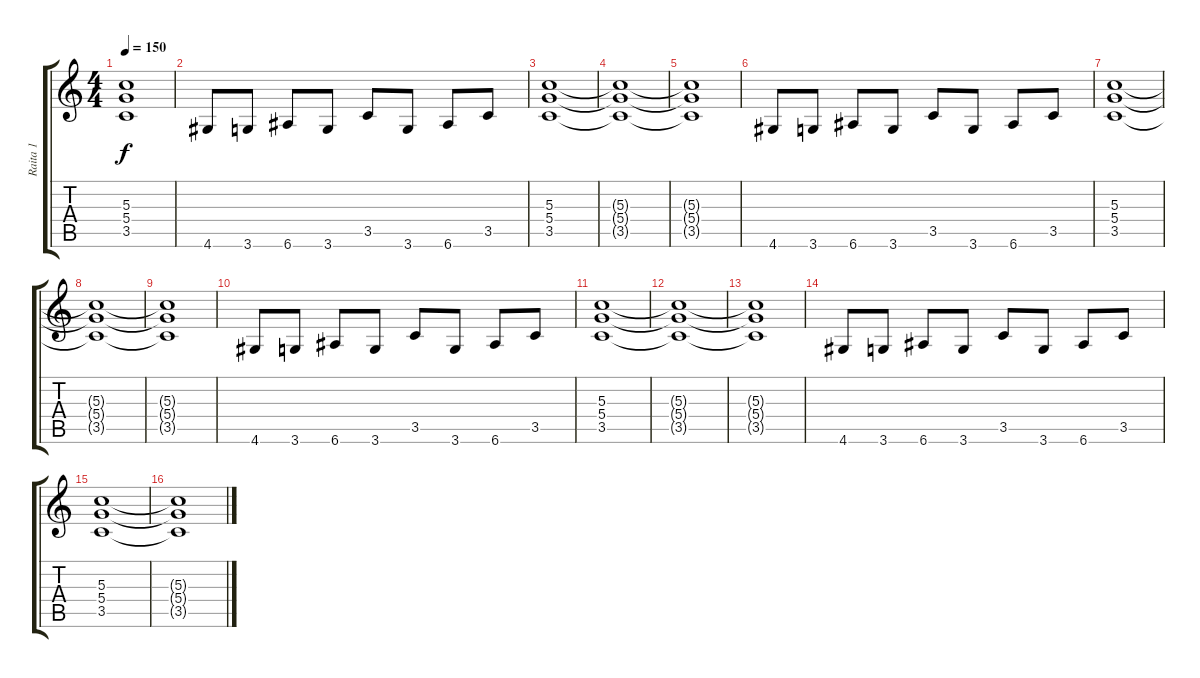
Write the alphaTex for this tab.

\track ("Raita 1" "Raita 1") {instrument overdrivenguitar}
\staff {score tabs}
\tuning (E4 B3 G3 D3 A2 E2) {hide}
\ts (4 4)
\tempo 150
\clef g2
\ks c
(5.3{t} 5.4{t} 3.5{t}).1{dy f volume 8} |
4.6.8{volume 12} 3.6.8 6.6.8 3.6.8 3.5.8 3.6.8 6.6.8 3.5.8 |
(5.3 5.4 3.5).1 |
(5.3{t} 5.4{t} 3.5{t}).1{volume 10} |
(5.3{t} 5.4{t} 3.5{t}).1{volume 8} |
4.6.8{volume 12} 3.6.8 6.6.8 3.6.8 3.5.8 3.6.8 6.6.8 3.5.8 |
(5.3 5.4 3.5).1 |
(5.3{t} 5.4{t} 3.5{t}).1{volume 10} |
(5.3{t} 5.4{t} 3.5{t}).1{volume 8} |
4.6.8{volume 12} 3.6.8 6.6.8 3.6.8 3.5.8 3.6.8 6.6.8 3.5.8 |
(5.3 5.4 3.5).1{volume 10} |
(5.3{t} 5.4{t} 3.5{t}).1{volume 10} |
(5.3{t} 5.4{t} 3.5{t}).1{volume 8} |
4.6.8 3.6.8 6.6.8 3.6.8 3.5.8 3.6.8 6.6.8 3.5.8 |
(5.3 5.4 3.5).1{volume 7} |
(5.3{t} 5.4{t} 3.5{t}).1{volume 5}
